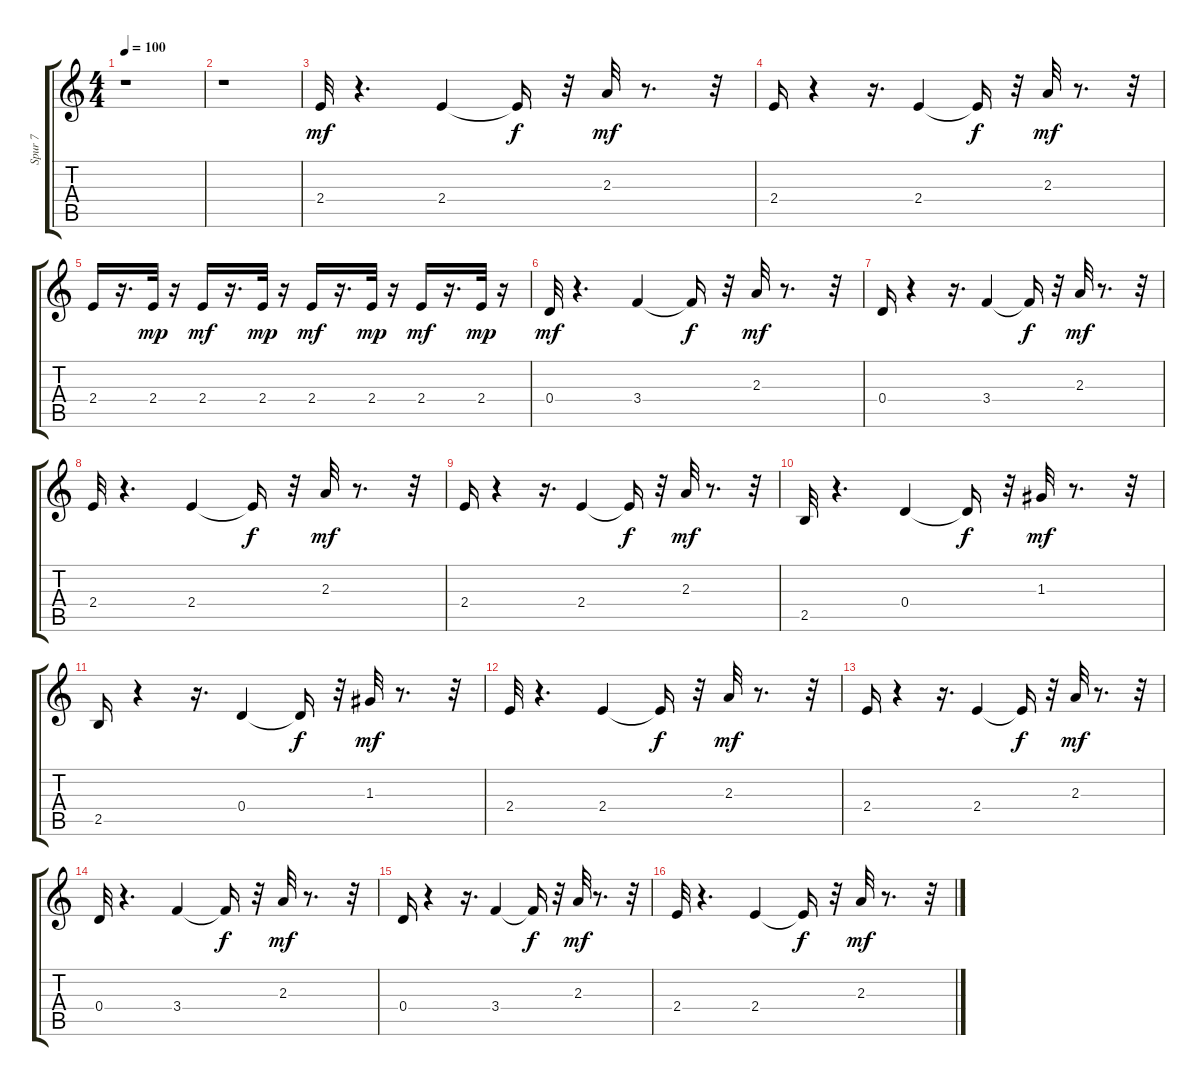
\track ("Spur 7" "Spur 7") {instrument electricguitarmuted}
\staff {score tabs}
\tuning (E4 B3 G3 D3 A2 E2) {hide}
\ts (4 4)
\tempo 100
\clef g2
\ks c
r.1{dy mf instrument electricguitarmuted} |
r.1 |
2.4.32 r.4{d} 2.4.4 2.4{t}.16{dy f} r.32 2.3.32{dy mf} r.8{d} r.32 |
2.4.16 r.4 r.16{d} 2.4.4 2.4{t}.16{dy f} r.32 2.3.32{dy mf} r.8{d} r.32 |
2.4.16 r.16{d} 2.4.32{dy mp} r.16 2.4.16{dy mf} r.16{d} 2.4.32{dy mp} r.16 2.4.16{dy mf} r.16{d} 2.4.32{dy mp} r.16 2.4.16{dy mf} r.16{d} 2.4.32{dy mp} r.16 |
0.4.32{dy mf} r.4{d} 3.4.4 3.4{t}.16{dy f} r.32 2.3.32{dy mf} r.8{d} r.32 |
0.4.16 r.4 r.16{d} 3.4.4 3.4{t}.16{dy f} r.32 2.3.32{dy mf} r.8{d} r.32 |
2.4.32 r.4{d} 2.4.4 2.4{t}.16{dy f} r.32 2.3.32{dy mf} r.8{d} r.32 |
2.4.16 r.4 r.16{d} 2.4.4 2.4{t}.16{dy f} r.32 2.3.32{dy mf} r.8{d} r.32 |
2.5.32 r.4{d} 0.4.4 0.4{t}.16{dy f} r.32 1.3.32{dy mf} r.8{d} r.32 |
2.5.16 r.4 r.16{d} 0.4.4 0.4{t}.16{dy f} r.32 1.3.32{dy mf} r.8{d} r.32 |
2.4.32 r.4{d} 2.4.4 2.4{t}.16{dy f} r.32 2.3.32{dy mf} r.8{d} r.32 |
2.4.16 r.4 r.16{d} 2.4.4 2.4{t}.16{dy f} r.32 2.3.32{dy mf} r.8{d} r.32 |
0.4.32 r.4{d} 3.4.4 3.4{t}.16{dy f} r.32 2.3.32{dy mf} r.8{d} r.32 |
0.4.16 r.4 r.16{d} 3.4.4 3.4{t}.16{dy f} r.32 2.3.32{dy mf} r.8{d} r.32 |
2.4.32 r.4{d} 2.4.4 2.4{t}.16{dy f} r.32 2.3.32{dy mf} r.8{d} r.32
